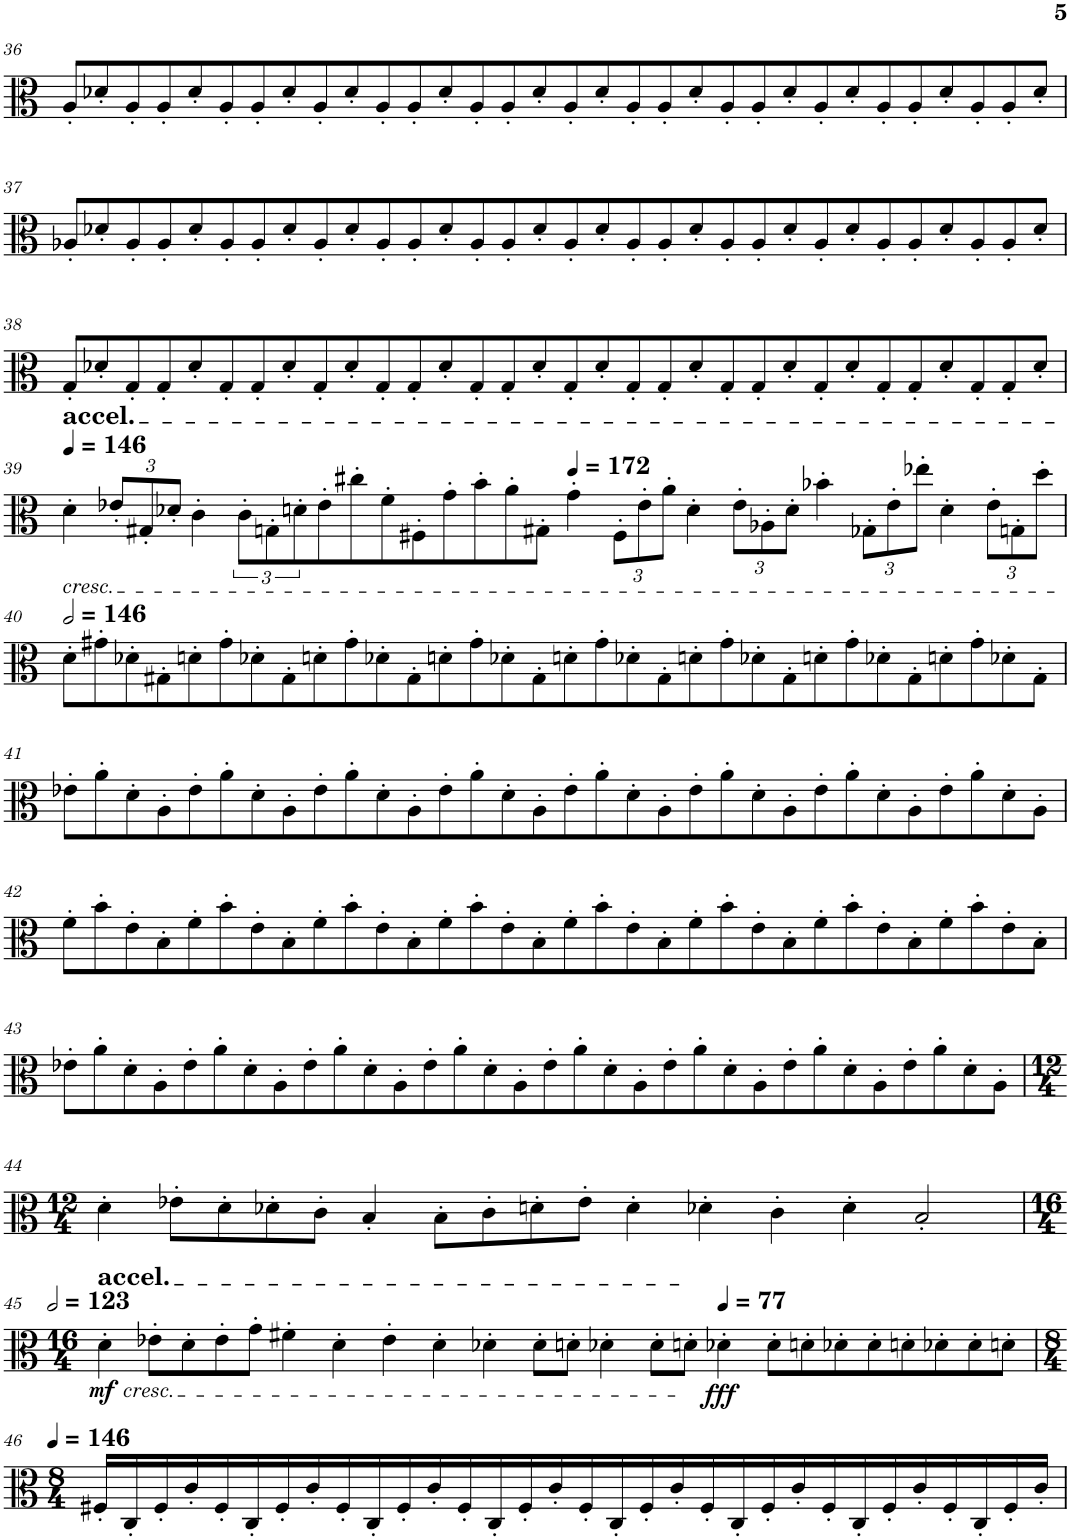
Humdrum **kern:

**kern	**dynam
*part1	*part1
*staff1	*staff1
*I"Viola	*
*I'Vla.	*
!!LO:PB:g=z
*clefC3	*
*k[]	*
*M16/4	*
=36	=36
8A'/L	.
8d-X'/	.
8A'/	.
8A'/	.
8d-'/	.
8A'/	.
8A'/	.
8d-'/	.
8A'/	.
8d-'/	.
8A'/	.
8A'/	.
8d-'/	.
8A'/	.
8A'/	.
8d-'/	.
8A'/	.
8d-'/	.
8A'/	.
8A'/	.
8d-'/	.
8A'/	.
8A'/	.
8d-'/	.
8A'/	.
8d-'/	.
8A'/	.
8A'/	.
8d-'/	.
8A'/	.
8A'/	.
8d-'/J	.
!!LO:LB:g=z
=37	=37
8A-X'/L	.
8d-X'/	.
8A-'/	.
8A-'/	.
8d-'/	.
8A-'/	.
8A-'/	.
8d-'/	.
8A-'/	.
8d-'/	.
8A-'/	.
8A-'/	.
8d-'/	.
8A-'/	.
8A-'/	.
8d-'/	.
8A-'/	.
8d-'/	.
8A-'/	.
8A-'/	.
8d-'/	.
8A-'/	.
8A-'/	.
8d-'/	.
8A-'/	.
8d-'/	.
8A-'/	.
8A-'/	.
8d-'/	.
8A-'/	.
8A-'/	.
8d-'/J	.
!!LO:LB:g=z
=38	=38
8G'/L	.
8d-X'/	.
8G'/	.
8G'/	.
8d-'/	.
8G'/	.
8G'/	.
8d-'/	.
8G'/	.
8d-'/	.
8G'/	.
8G'/	.
8d-'/	.
8G'/	.
8G'/	.
8d-'/	.
8G'/	.
8d-'/	.
8G'/	.
8G'/	.
8d-'/	.
8G'/	.
8G'/	.
8d-'/	.
8G'/	.
8d-'/	.
8G'/	.
8G'/	.
8d-'/	.
8G'/	.
8G'/	.
8d-'/J	.
!!LO:LB:g=z
=39	=39
*MM146	*
!LO:TX:b:i:t=cresc.	!
!LO:TX:a:t=accel.	!
4d'\	.
*Xbrackettup	*
12e-X'/L	.
12G#X'/	.
12d-X'/J	.
4c'\	.
*brackettup	*
12c'\L	.
12Gn'\	.
12dn'\	.
8e-'\	.
8cc#X'\	.
8f'\	.
8F#X'\	.
8g'\	.
8b'\	.
8a'\	.
8G#X'\J	.
*MM172	*
4g'\	.
*Xbrackettup	*
12F#'\L	.
12e-'\	.
12a'\J	.
4d'\	.
12e-'\L	.
12A-X'\	.
12d'\J	.
4b-X'\	.
12G-X'\L	.
12e-'\	.
12ee-X'\J	.
4d'\	.
12e-'\L	.
12Gn'\	.
12dd'\J	.
!!LO:LB:g=z
=40	=40
*MM292	*
8d'\L	.
8g#X'\	.
8d-X'\	.
8G#X'\	.
8dn'\	.
8g#'\	.
8d-X'\	.
8G#'\	.
8dn'\	.
8g#'\	.
8d-X'\	.
8G#'\	.
8dn'\	.
8g#'\	.
8d-X'\	.
8G#'\	.
8dn'\	.
8g#'\	.
8d-X'\	.
8G#'\	.
8dn'\	.
8g#'\	.
8d-X'\	.
8G#'\	.
8dn'\	.
8g#'\	.
8d-X'\	.
8G#'\	.
8dn'\	.
8g#'\	.
8d-X'\	.
8G#'\J	.
!!LO:LB:g=z
=41	=41
8e-X'\L	.
8a'\	.
8d'\	.
8A'\	.
8e-'\	.
8a'\	.
8d'\	.
8A'\	.
8e-'\	.
8a'\	.
8d'\	.
8A'\	.
8e-'\	.
8a'\	.
8d'\	.
8A'\	.
8e-'\	.
8a'\	.
8d'\	.
8A'\	.
8e-'\	.
8a'\	.
8d'\	.
8A'\	.
8e-'\	.
8a'\	.
8d'\	.
8A'\	.
8e-'\	.
8a'\	.
8d'\	.
8A'\J	.
!!LO:LB:g=z
=42	=42
8f'\L	.
8b'\	.
8e'\	.
8B'\	.
8f'\	.
8b'\	.
8e'\	.
8B'\	.
8f'\	.
8b'\	.
8e'\	.
8B'\	.
8f'\	.
8b'\	.
8e'\	.
8B'\	.
8f'\	.
8b'\	.
8e'\	.
8B'\	.
8f'\	.
8b'\	.
8e'\	.
8B'\	.
8f'\	.
8b'\	.
8e'\	.
8B'\	.
8f'\	.
8b'\	.
8e'\	.
8B'\J	.
!!LO:LB:g=z
=43	=43
8e-X'\L	.
8a'\	.
8d'\	.
8A'\	.
8e-'\	.
8a'\	.
8d'\	.
8A'\	.
8e-'\	.
8a'\	.
8d'\	.
8A'\	.
8e-'\	.
8a'\	.
8d'\	.
8A'\	.
8e-'\	.
8a'\	.
8d'\	.
8A'\	.
8e-'\	.
8a'\	.
8d'\	.
8A'\	.
8e-'\	.
8a'\	.
8d'\	.
8A'\	.
8e-'\	.
8a'\	.
8d'\	.
8A'\J	.
!!LO:LB:g=z
=44	=44
*M12/4	*
4d'\	.
8e-X'\L	.
8d'\	.
8d-X'\	.
8c'\J	.
4B'/	.
8B'\L	.
8c'\	.
8dn'\	.
8e-'\J	.
4d'\	.
4d-X'\	.
4c'\	.
4d-'\	.
2B'/	.
!!LO:LB:g=z
=45	=45
*M16/4	*
*MM246	*
!LO:TX:a:t=accel.	!
!LO:TX:b:i:t=cresc.	!
!	!LO:DY:b
4d'\	mf
8e-X'\L	.
8d'\	.
8e-'\	.
8g'\J	.
4f#X'\	.
4d'\	.
4e-'\	.
4d'\	.
4d-X'\	.
8d-'\L	.
8dn'\J	.
4d-X'\	.
8d-'\L	.
8dn'\J	.
*MM77	*
!	!LO:DY:b
4d-X'\	fff
8d-'\L	.
8dn'\	.
8d-X'\	.
8d-'\	.
8dn'\	.
8d-X'\	.
8d-'\	.
8dn'\J	.
!!LO:LB:g=z
=46	=46
*M8/4	*
*MM146	*
16F#X'/LL	.
16C'/	.
16F#'/	.
16c'/	.
16F#'/	.
16C'/	.
16F#'/	.
16c'/	.
16F#'/	.
16C'/	.
16F#'/	.
16c'/	.
16F#'/	.
16C'/	.
16F#'/	.
16c'/	.
16F#'/	.
16C'/	.
16F#'/	.
16c'/	.
16F#'/	.
16C'/	.
16F#'/	.
16c'/	.
16F#'/	.
16C'/	.
16F#'/	.
16c'/	.
16F#'/	.
16C'/	.
16F#'/	.
16c'/JJ	.
=	=
*-	*-
